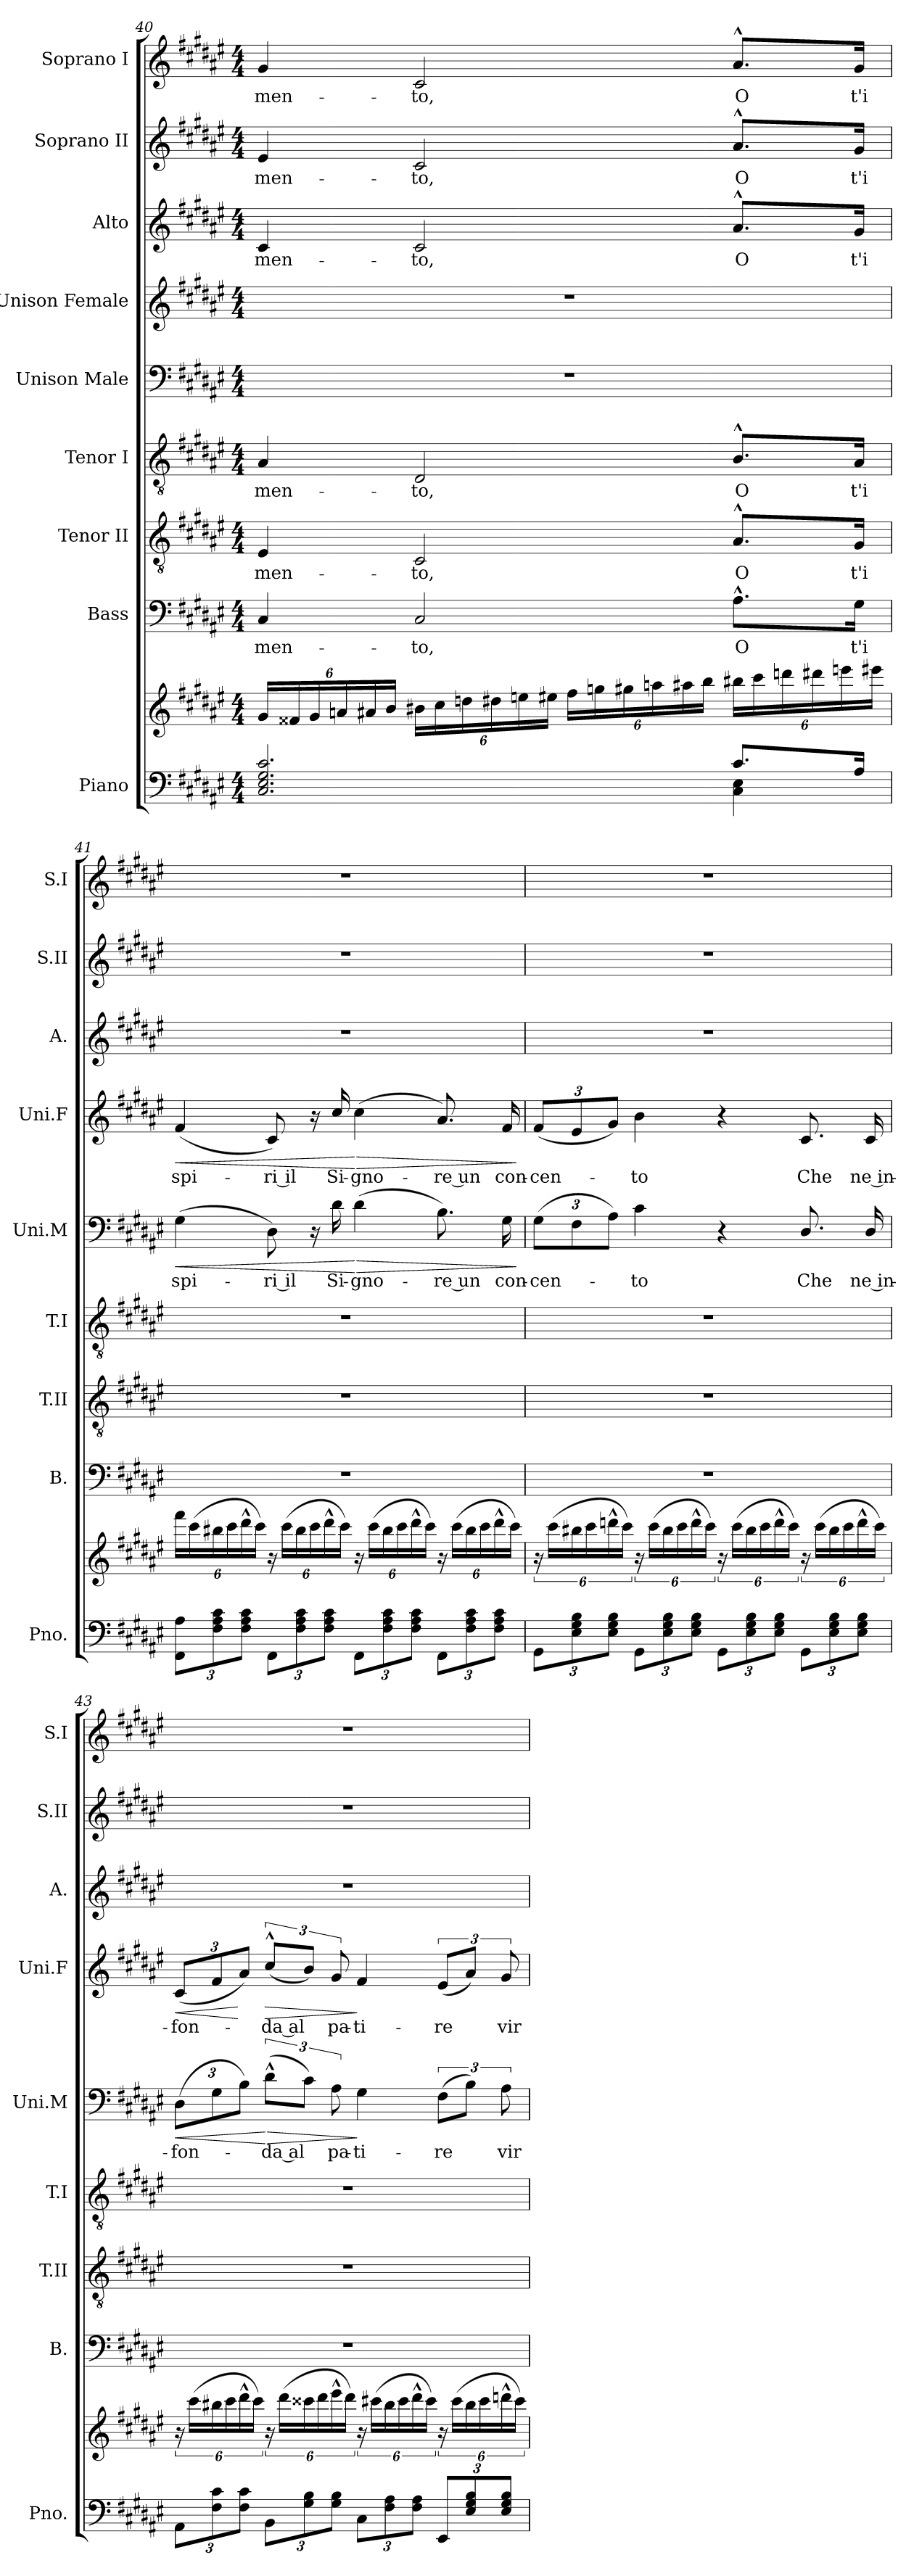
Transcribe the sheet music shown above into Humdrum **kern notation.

**kern	**kern	**kern	**text	**kern	**text	**kern	**text	**kern	**text	**dynam	**kern	**text	**dynam	**kern	**text	**kern	**text	**kern	**text
*part9	*part9	*part8	*part8	*part7	*part7	*part6	*part6	*part5	*part5	*part5	*part4	*part4	*part4	*part3	*part3	*part2	*part2	*part1	*part1
*staff10	*staff9	*staff8	*staff8	*staff7	*staff7	*staff6	*staff6	*staff5	*staff5	*staff5	*staff4	*staff4	*staff4	*staff3	*staff3	*staff2	*staff2	*staff1	*staff1
*I"Piano	*	*I"Bass	*	*I"Tenor II	*	*I"Tenor I	*	*I"Unison Male	*	*	*I"Unison Female	*	*	*I"Alto	*	*I"Soprano II	*	*I"Soprano I	*
*I'Pno.	*	*I'B.	*	*I'T.II	*	*I'T.I	*	*I'Uni.M	*	*	*I'Uni.F	*	*	*I'A.	*	*I'S.II	*	*I'S.I	*
!!LO:LB:g=z
*clefF4	*clefG2	*clefF4	*	*clefGv2	*	*clefGv2	*	*clefF4	*	*	*clefG2	*	*	*clefG2	*	*clefG2	*	*clefG2	*
*	*	*	*	*	*	*ITrd1c2	*	*ITrd1c2	*	*	*	*	*	*	*	*	*	*	*
*k[f#c#g#d#a#e#]	*k[f#c#g#d#a#e#]	*k[f#c#g#d#a#e#]	*	*k[f#c#g#d#a#e#]	*	*k[f#c#g#d#a#e#]	*	*k[f#c#g#d#a#e#]	*	*	*k[f#c#g#d#a#e#]	*	*	*k[f#c#g#d#a#e#]	*	*k[f#c#g#d#a#e#]	*	*k[f#c#g#d#a#e#]	*
*M4/4	*M4/4	*M4/4	*	*M4/4	*	*M4/4	*	*M4/4	*	*	*M4/4	*	*	*M4/4	*	*M4/4	*	*M4/4	*
=40	=40	=40	=40	=40	=40	=40	=40	=40	=40	=40	=40	=40	=40	=40	=40	=40	=40	=40	=40
*^	*	*	*	*	*	*	*	*	*	*	*	*	*	*	*	*	*	*	*
*	*	*Xbrackettup	*	*	*	*	*	*	*	*	*	*	*	*	*	*	*	*	*	*
2.C#/ 2.E#/ 2.G#/ 2.c#/	2.ryy	24g#/LL	4C#/	-men-	4E#/	-men-	4G#/	-men-	1r	.	.	1r	.	.	4c#/	-men-	4e#/	-men-	4g#/	-men-
.	.	24f##X/	.	.	.	.	.	.	.	.	.	.	.	.	.	.	.	.	.	.
.	.	24g#/	.	.	.	.	.	.	.	.	.	.	.	.	.	.	.	.	.	.
.	.	24an/	.	.	.	.	.	.	.	.	.	.	.	.	.	.	.	.	.	.
.	.	24a#X/	.	.	.	.	.	.	.	.	.	.	.	.	.	.	.	.	.	.
.	.	24b/JJ	.	.	.	.	.	.	.	.	.	.	.	.	.	.	.	.	.	.
.	.	24b#X\LL	2C#/	-to,	2C#/	-to,	2C#/	-to,	.	.	.	.	.	.	2c#/	-to,	2c#/	-to,	2c#/	-to,
.	.	24cc#\	.	.	.	.	.	.	.	.	.	.	.	.	.	.	.	.	.	.
.	.	24ddn\	.	.	.	.	.	.	.	.	.	.	.	.	.	.	.	.	.	.
.	.	24dd#X\	.	.	.	.	.	.	.	.	.	.	.	.	.	.	.	.	.	.
.	.	24een\	.	.	.	.	.	.	.	.	.	.	.	.	.	.	.	.	.	.
.	.	24ee#X\JJ	.	.	.	.	.	.	.	.	.	.	.	.	.	.	.	.	.	.
.	.	24ff#\LL	.	.	.	.	.	.	.	.	.	.	.	.	.	.	.	.	.	.
.	.	24ggn\	.	.	.	.	.	.	.	.	.	.	.	.	.	.	.	.	.	.
.	.	24gg#X\	.	.	.	.	.	.	.	.	.	.	.	.	.	.	.	.	.	.
.	.	24aan\	.	.	.	.	.	.	.	.	.	.	.	.	.	.	.	.	.	.
.	.	24aa#X\	.	.	.	.	.	.	.	.	.	.	.	.	.	.	.	.	.	.
.	.	24bb\JJ	.	.	.	.	.	.	.	.	.	.	.	.	.	.	.	.	.	.
8.c#/L	4C#\ 4E#\	24bb#X\LL	8.A#^^\L	O	8.A#^^/L	O	8.A#^^/L	O	.	.	.	.	.	.	8.a#^^/L	O	8.a#^^/L	O	8.a#^^/L	O
.	.	24ccc#\	.	.	.	.	.	.	.	.	.	.	.	.	.	.	.	.	.	.
.	.	24dddn\	.	.	.	.	.	.	.	.	.	.	.	.	.	.	.	.	.	.
.	.	24ddd#X\	.	.	.	.	.	.	.	.	.	.	.	.	.	.	.	.	.	.
.	.	24eeen\	.	.	.	.	.	.	.	.	.	.	.	.	.	.	.	.	.	.
16A#/Jk	.	.	16G#\Jk	t'i-	16G#/Jk	t'i-	16G#/Jk	t'i-	.	.	.	.	.	.	16g#/Jk	t'i-	16g#/Jk	t'i-	16g#/Jk	t'i-
.	.	24eee#X\JJ	.	.	.	.	.	.	.	.	.	.	.	.	.	.	.	.	.	.
*v	*v	*	*	*	*	*	*	*	*	*	*	*	*	*	*	*	*	*	*	*
!!LO:PB:g=z
=41	=41	=41	=41	=41	=41	=41	=41	=41	=41	=41	=41	=41	=41	=41	=41	=41	=41	=41	=41
*Xbrackettup	*	*	*	*	*	*	*	*	*	*	*	*	*	*	*	*	*	*	*
!	!	!	!	!	!	!	!	!	!	!LO:HP:b	!	!	!LO:HP:b	!	!	!	!	!	!
12FF#\ 12A#\L	24fff#\LL	1r	.	1r	.	1r	.	(4F#\	spi-	<	(4f#/	spi-	<	1r	.	1r	.	1r	.
.	(24ccc#\	.	.	.	.	.	.	.	.	.	.	.	.	.	.	.	.	.	.
12F#\ 12A#\ 12c#\	24bb#X\	.	.	.	.	.	.	.	.	.	.	.	.	.	.	.	.	.	.
.	24ccc#\	.	.	.	.	.	.	.	.	.	.	.	.	.	.	.	.	.	.
12F#\ 12A#\ 12c#\J	24ddd#^^\	.	.	.	.	.	.	.	.	.	.	.	.	.	.	.	.	.	.
.	24ccc#\JJ)	.	.	.	.	.	.	.	.	.	.	.	.	.	.	.	.	.	.
12FF#\L	24r	.	.	.	.	.	.	8C#\)	ri il	.	8c#/)	ri il	.	.	.	.	.	.	.
.	(24ccc#\LL	.	.	.	.	.	.	.	.	.	.	.	.	.	.	.	.	.	.
12F#\ 12A#\ 12c#\	24bb#\	.	.	.	.	.	.	.	.	.	.	.	.	.	.	.	.	.	.
.	24ccc#\	.	.	.	.	.	.	16r	.	.	16r	.	.	.	.	.	.	.	.
12F#\ 12A#\ 12c#\J	24ddd#^^\	.	.	.	.	.	.	.	.	.	.	.	.	.	.	.	.	.	.
.	.	.	.	.	.	.	.	16c#\	Si-	.	16cc#/	Si-	.	.	.	.	.	.	.
.	24ccc#\JJ)	.	.	.	.	.	.	.	.	.	.	.	.	.	.	.	.	.	.
!	!	!	!	!	!	!	!	!	!	!LO:HP:n=1:b	!	!	!LO:HP:n=1:b	!	!	!	!	!	!
12FF#\L	24r	.	.	.	.	.	.	(4c#\	-gno-	[ >	(4cc#\	-gno-	[ >	.	.	.	.	.	.
.	(24ccc#\LL	.	.	.	.	.	.	.	.	.	.	.	.	.	.	.	.	.	.
12F#\ 12A#\ 12c#\	24bb#\	.	.	.	.	.	.	.	.	.	.	.	.	.	.	.	.	.	.
.	24ccc#\	.	.	.	.	.	.	.	.	.	.	.	.	.	.	.	.	.	.
12F#\ 12A#\ 12c#\J	24ddd#^^\	.	.	.	.	.	.	.	.	.	.	.	.	.	.	.	.	.	.
.	24ccc#\JJ)	.	.	.	.	.	.	.	.	.	.	.	.	.	.	.	.	.	.
12FF#\L	24r	.	.	.	.	.	.	8.A#\)	re un	.	8.a#/)	re un	.	.	.	.	.	.	.
.	(24ccc#\LL	.	.	.	.	.	.	.	.	.	.	.	.	.	.	.	.	.	.
12F#\ 12A#\ 12c#\	24bb#\	.	.	.	.	.	.	.	.	.	.	.	.	.	.	.	.	.	.
.	24ccc#\	.	.	.	.	.	.	.	.	.	.	.	.	.	.	.	.	.	.
12F#\ 12A#\ 12c#\J	24ddd#^^\	.	.	.	.	.	.	.	.	.	.	.	.	.	.	.	.	.	.
.	.	.	.	.	.	.	.	16F#\	con-	.	16f#/	con-	.	.	.	.	.	.	.
.	24ccc#\JJ)	.	.	.	.	.	.	.	.	.	.	.	.	.	.	.	.	.	.
.	.	.	.	.	.	.	.	.	.	]	.	.	]	.	.	.	.	.	.
=42	=42	=42	=42	=42	=42	=42	=42	=42	=42	=42	=42	=42	=42	=42	=42	=42	=42	=42	=42
*	*brackettup	*	*	*	*	*	*	*Xbrackettup	*	*	*Xbrackettup	*	*	*	*	*	*	*	*
12GG#\L	24r	1r	.	1r	.	1r	.	(12F#\L	-cen-	.	(12f#/L	-cen-	.	1r	.	1r	.	1r	.
.	(24ccc#\LL	.	.	.	.	.	.	.	.	.	.	.	.	.	.	.	.	.	.
12E#\ 12G#\ 12B\	24bb#X\	.	.	.	.	.	.	12E#\	.	.	12e#/	.	.	.	.	.	.	.	.
.	24ccc#\	.	.	.	.	.	.	.	.	.	.	.	.	.	.	.	.	.	.
12E#\ 12G#\ 12B\J	24dddn^^\	.	.	.	.	.	.	12G#\J)	.	.	12g#/J)	.	.	.	.	.	.	.	.
.	24ccc#\JJ)	.	.	.	.	.	.	.	.	.	.	.	.	.	.	.	.	.	.
12GG#\L	24r	.	.	.	.	.	.	4B\	-to	.	4b\	-to	.	.	.	.	.	.	.
.	(24ccc#\LL	.	.	.	.	.	.	.	.	.	.	.	.	.	.	.	.	.	.
12E#\ 12G#\ 12B\	24bb#\	.	.	.	.	.	.	.	.	.	.	.	.	.	.	.	.	.	.
.	24ccc#\	.	.	.	.	.	.	.	.	.	.	.	.	.	.	.	.	.	.
12E#\ 12G#\ 12B\J	24ddd^^\	.	.	.	.	.	.	.	.	.	.	.	.	.	.	.	.	.	.
.	24ccc#\JJ)	.	.	.	.	.	.	.	.	.	.	.	.	.	.	.	.	.	.
12GG#\L	24r	.	.	.	.	.	.	4r	.	.	4r	.	.	.	.	.	.	.	.
.	(24ccc#\LL	.	.	.	.	.	.	.	.	.	.	.	.	.	.	.	.	.	.
12E#\ 12G#\ 12B\	24bb#\	.	.	.	.	.	.	.	.	.	.	.	.	.	.	.	.	.	.
.	24ccc#\	.	.	.	.	.	.	.	.	.	.	.	.	.	.	.	.	.	.
12E#\ 12G#\ 12B\J	24ddd^^\	.	.	.	.	.	.	.	.	.	.	.	.	.	.	.	.	.	.
.	24ccc#\JJ)	.	.	.	.	.	.	.	.	.	.	.	.	.	.	.	.	.	.
12GG#\L	24r	.	.	.	.	.	.	8.C#/	Che	.	8.c#/	Che	.	.	.	.	.	.	.
.	(24ccc#\LL	.	.	.	.	.	.	.	.	.	.	.	.	.	.	.	.	.	.
12E#\ 12G#\ 12B\	24bb#\	.	.	.	.	.	.	.	.	.	.	.	.	.	.	.	.	.	.
.	24ccc#\	.	.	.	.	.	.	.	.	.	.	.	.	.	.	.	.	.	.
12E#\ 12G#\ 12B\J	24ddd^^\	.	.	.	.	.	.	.	.	.	.	.	.	.	.	.	.	.	.
.	.	.	.	.	.	.	.	16C#/	ne in-	.	16c#/	ne in-	.	.	.	.	.	.	.
.	24ccc#\JJ)	.	.	.	.	.	.	.	.	.	.	.	.	.	.	.	.	.	.
!!LO:LB:g=z
=43	=43	=43	=43	=43	=43	=43	=43	=43	=43	=43	=43	=43	=43	=43	=43	=43	=43	=43	=43
!	!	!	!	!	!	!	!	!	!	!LO:HP:b	!	!	!LO:HP:b	!	!	!	!	!	!
12AA#\L	24r	1r	.	1r	.	1r	.	(12C#\L	-fon-	<	(12c#/L	-fon-	<	1r	.	1r	.	1r	.
.	(24ccc#\LL	.	.	.	.	.	.	.	.	.	.	.	.	.	.	.	.	.	.
12F#\ 12c#\	24bb#X\	.	.	.	.	.	.	12F#\	.	.	12f#/	.	.	.	.	.	.	.	.
.	24ccc#\	.	.	.	.	.	.	.	.	.	.	.	.	.	.	.	.	.	.
12F#\ 12c#\J	24ddd#^^\	.	.	.	.	.	.	12A#\J)	.	.	12a#/J)	.	[	.	.	.	.	.	.
.	24ccc#\JJ)	.	.	.	.	.	.	.	.	.	.	.	.	.	.	.	.	.	.
*	*	*	*	*	*	*	*	*brackettup	*	*	*	*	*	*	*	*	*	*	*
!	!	!	!	!	!	!	!	!	!	!LO:HP:n=1:b	!	!	!	!	!	!	!	!	!
*	*	*	*	*	*	*	*	*	*	*	*brackettup	*	*	*	*	*	*	*	*
!	!	!	!	!	!	!	!	!	!	!	!	!	!LO:HP:b	!	!	!	!	!	!
12BB\L	24r	.	.	.	.	.	.	(12c#^^\L	da al	[ >	(12cc#^^/L	da al	>	.	.	.	.	.	.
.	(24ddd#\LL	.	.	.	.	.	.	.	.	.	.	.	.	.	.	.	.	.	.
12G#\ 12B\	24ccc##X\	.	.	.	.	.	.	12B\J)	.	.	12b/J)	.	.	.	.	.	.	.	.
.	24ddd#\	.	.	.	.	.	.	.	.	.	.	.	.	.	.	.	.	.	.
12G#\ 12B\J	24eee#^^\	.	.	.	.	.	.	12G#\	pa-	.	12g#/	pa-	.	.	.	.	.	.	.
.	24ddd#\JJ)	.	.	.	.	.	.	.	.	.	.	.	.	.	.	.	.	.	.
12C#\L	24r	.	.	.	.	.	.	4F#\	-ti-	]	4f#/	-ti-	]	.	.	.	.	.	.
.	(24ccc#X\LL	.	.	.	.	.	.	.	.	.	.	.	.	.	.	.	.	.	.
12F#\ 12A#\	24bb#\	.	.	.	.	.	.	.	.	.	.	.	.	.	.	.	.	.	.
.	24ccc#\	.	.	.	.	.	.	.	.	.	.	.	.	.	.	.	.	.	.
12F#\ 12A#\J	24ddd#^^\	.	.	.	.	.	.	.	.	.	.	.	.	.	.	.	.	.	.
.	24ccc#\JJ)	.	.	.	.	.	.	.	.	.	.	.	.	.	.	.	.	.	.
12EE#/L	24r	.	.	.	.	.	.	(12E#\L	-re	.	(12e#/L	-re	.	.	.	.	.	.	.
.	(24ccc#\LL	.	.	.	.	.	.	.	.	.	.	.	.	.	.	.	.	.	.
12E#/ 12G#/ 12B/	24bb#\	.	.	.	.	.	.	12A#\J)	.	.	12a#/J)	.	.	.	.	.	.	.	.
.	24ccc#\	.	.	.	.	.	.	.	.	.	.	.	.	.	.	.	.	.	.
12E#/ 12G#/ 12B/J	24dddn^^\	.	.	.	.	.	.	12G#\	vir-	.	12g#/	vir-	.	.	.	.	.	.	.
.	24ccc#\JJ)	.	.	.	.	.	.	.	.	.	.	.	.	.	.	.	.	.	.
=	=	=	=	=	=	=	=	=	=	=	=	=	=	=	=	=	=	=	=
*-	*-	*-	*-	*-	*-	*-	*-	*-	*-	*-	*-	*-	*-	*-	*-	*-	*-	*-	*-
